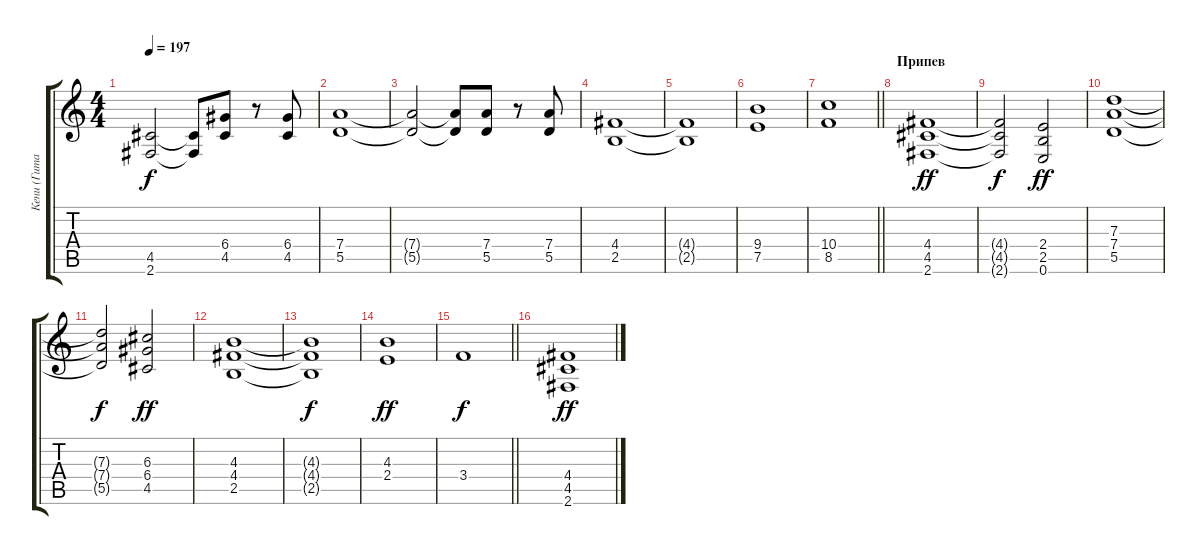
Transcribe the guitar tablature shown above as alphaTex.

\track ("Кени (Гитара)" "Кени (Гита") {instrument overdrivenguitar}
\staff {score tabs}
\tuning (E4 B3 G3 D3 A2 E2) {hide}
\ts (4 4)
\tempo 197
\clef g2
\ks c
(4.5{t} 2.6{t}).2{dy f} (4.5{t} 2.6{t}).8 (6.4 4.5).8 r.8 (6.4 4.5).8 |
(7.4 5.5).1 |
(7.4{t} 5.5{t}).2 (7.4{t} 5.5{t}).8 (7.4 5.5).8 r.8 (7.4 5.5).8 |
(4.4 2.5).1 |
(4.4{t} 2.5{t}).1 |
(9.4 7.5).1 |
\barLineRight lightlight
(10.4 8.5).1 |
\section ("" "Припев")
(4.4 4.5 2.6).1{dy ff} |
(4.4{t} 4.5{t} 2.6{t}).2{dy f} (2.4 2.5 0.6).2{dy ff} |
(7.3 7.4 5.5).1 |
(7.3{t} 7.4{t} 5.5{t}).2{dy f} (6.3 6.4 4.5).2{dy ff} |
(4.3 4.4 2.5).1 |
(4.3{t} 4.4{t} 2.5{t}).1{dy f} |
(4.3 2.4).1{dy ff} |
\barLineRight lightlight
3.4.1{dy f} |
(4.4 4.5 2.6).1{dy ff}
